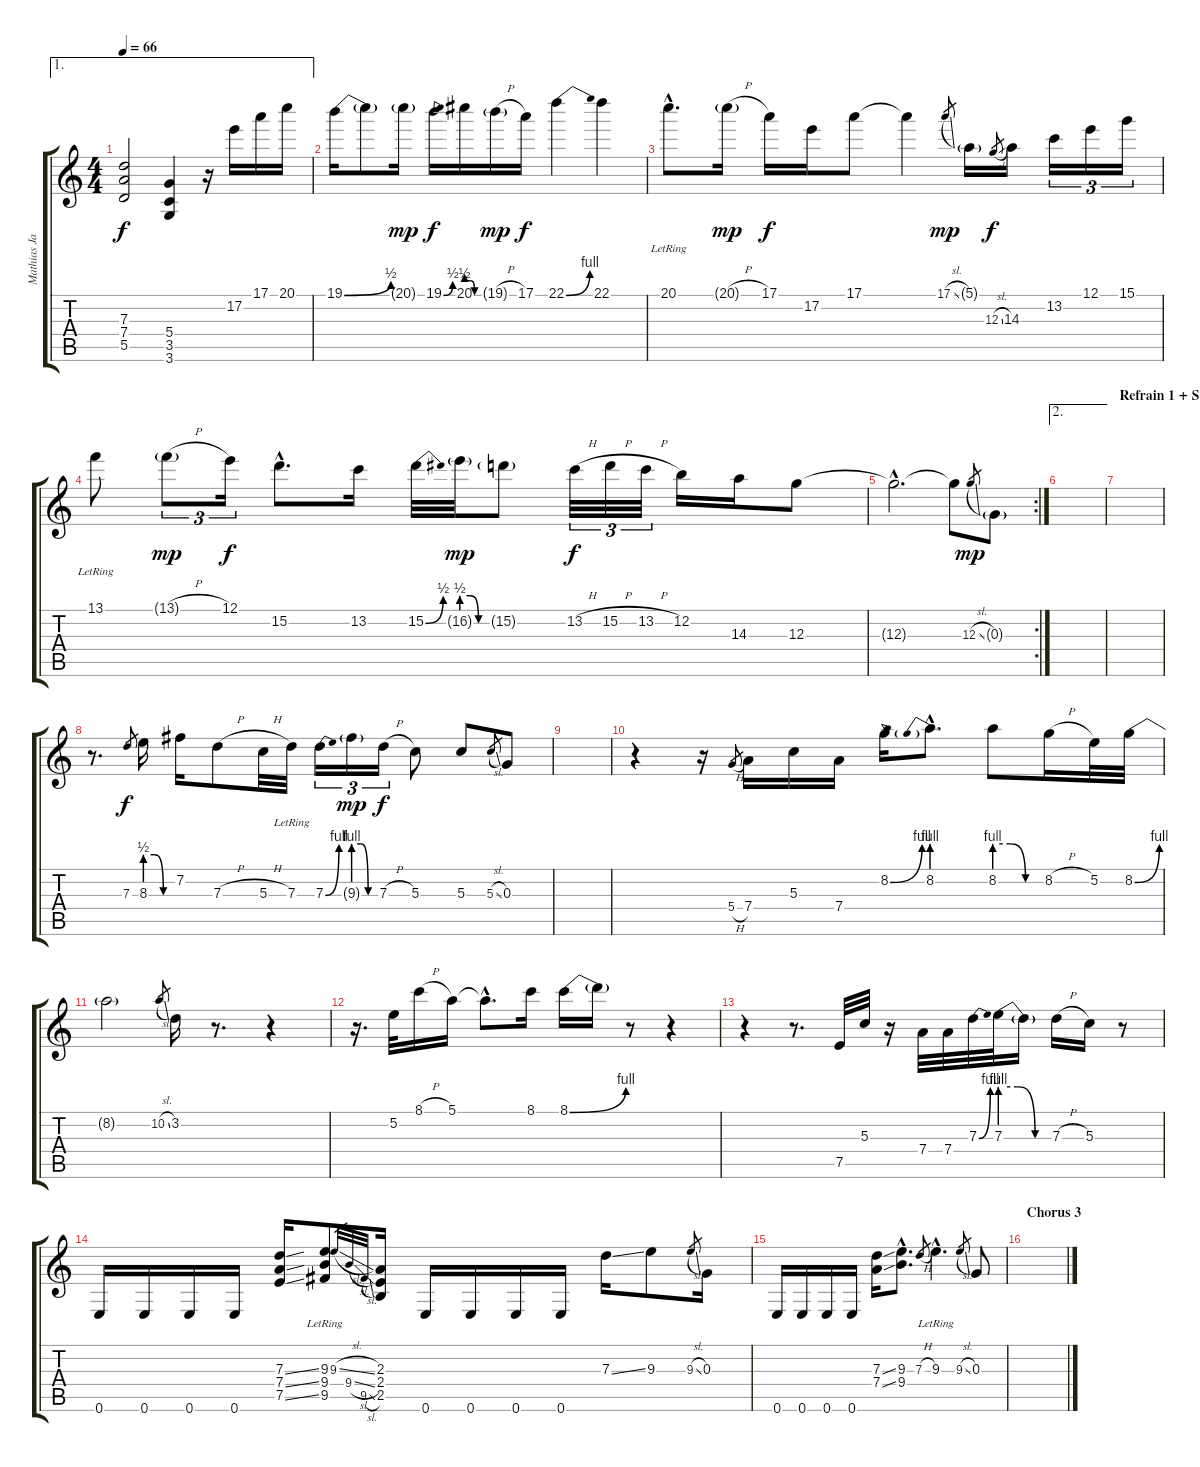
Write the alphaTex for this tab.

\track ("Mathias Jabs" "Mathias Ja") {instrument overdrivenguitar}
\staff {score tabs}
\tuning (E4 B3 G3 D3 A2 E2) {hide}
\ae 1
\ts (4 4)
\tempo 66
\clef g2
\ks c
(7.3 7.4 5.5).2{dy f} (5.4 3.5 3.6).4 r.16 17.2.16 17.1.16 20.1.16 |
19.1{be (bend 0 0 60 2)}.16 19.1{t}.8 20.1{g}.16{dy mp} 19.1{be (bend 0 0 60 2)}.16{dy f} 20.1{be (custom 0 2 20 2 40 0 60 0)}.16 19.1{h g}.16{dy mp} 17.1.16{dy f} 22.1{be (bend 0 0 60 4)}.4 22.1.4 |
20.1{hac lr}.8{d} 20.1{h g}.16{dy mp} 17.1.16{dy f} 17.2.16 17.1.8 17.1{t}.4 17.1{sl}.8{gr dy mp} 5.1{g}.16 12.3{sl}.8{gr dy f} 14.3.16 13.2.16{tu (3 2)} 12.1.16{tu (3 2)} 15.1.16{tu (3 2)} |
13.1{lr}.8 13.1{h g}.8{tu (3 2) dy mp} 12.1.16{tu (3 2) dy f} 15.2{hac}.8{d} 13.2.16 15.2{be (bend 0 0 60 2)}.32 16.2{be (custom 0 2 20 2 40 0 60 0) g}.32{dy mp} 15.2{g}.8 13.2{h}.32{tu (3 2) dy f} 15.2{h}.32{tu (3 2)} 13.2{h}.32{tu (3 2)} 12.2.16 14.3.16 12.3.8 |
\rc 2
12.3{hac t}.2{d} 12.3{t}.8 12.3{sl}.8{gr dy mp} 0.3{g}.8 |
\ae 2
|
\section ("" "Refrain 1 + Solo 1")
|
r.8{d} 7.3.8{gr dy f} 8.3{be (custom 0 2 20 2 40 0 60 0)}.16 7.2.16 7.3{h}.8 5.3{h}.32 7.3{lr}.32 7.3{be (bend 0 0 60 4)}.16{tu (3 2)} 9.3{be (custom 0 4 20 4 40 0 60 0) g}.16{tu (3 2) dy mp} 7.3{h}.16{tu (3 2) dy f} 5.3.8 5.3.8 5.3{sl}.8{gr} 0.3.8 |
|
r.4 r.16 5.4{h}.8{gr} 7.4.16 5.3.16 7.4.16 8.2{be (bend 0 0 60 4)}.16 8.2{be (prebend 0 4 60 4) hac}.8{d} 8.2{be (custom 0 4 20 4 40 0 60 0)}.8 8.2{h}.16 5.2.32 8.2{be (bend 0 0 60 4)}.32 |
8.2{t}.2 10.2{sl}.8{gr} 3.2.16 r.8{d} r.4 |
r.16{d} 5.2.32 8.1{h}.16 5.1.16 5.1{hac t}.8{d} 8.1.16 8.1{be (bend 0 0 60 4)}.16 8.1{t}.16 r.8 r.4 |
r.4 r.8{d} 7.5.32 5.3.32 r.16 7.4.32 7.4.32 7.3{be (bend 0 0 60 4)}.32 7.3{be (custom 0 4 20 4 40 0 60 0)}.32 7.3{t}.16 7.3{h}.16 5.3.16 r.8 |
0.6.16 0.6.16 0.6.16 0.6.16 (7.3{ss} 7.4{ss} 7.5{ss}).16 (9.3{lr} 9.4{lr} 9.5{lr}).8 9.3{sl}.32{gr} 9.4{sl}.32{gr} 9.5{sl}.32{gr} (2.3 2.4 2.5).16 0.6.16 0.6.16 0.6.16 0.6.16 7.3{ss}.16 9.3.8 9.3{sl}.8{gr} 0.3.16 |
0.6.16 0.6.16 0.6.16 0.6.16 (7.3{ss} 7.4{ss}).16 (9.3{hac} 9.4{hac}).8{d} 7.3{h}.8{gr} 9.3{hac lr}.4{d} 9.3{sl}.8{gr} 0.3.8 |
\section ("" "Chorus 3")
